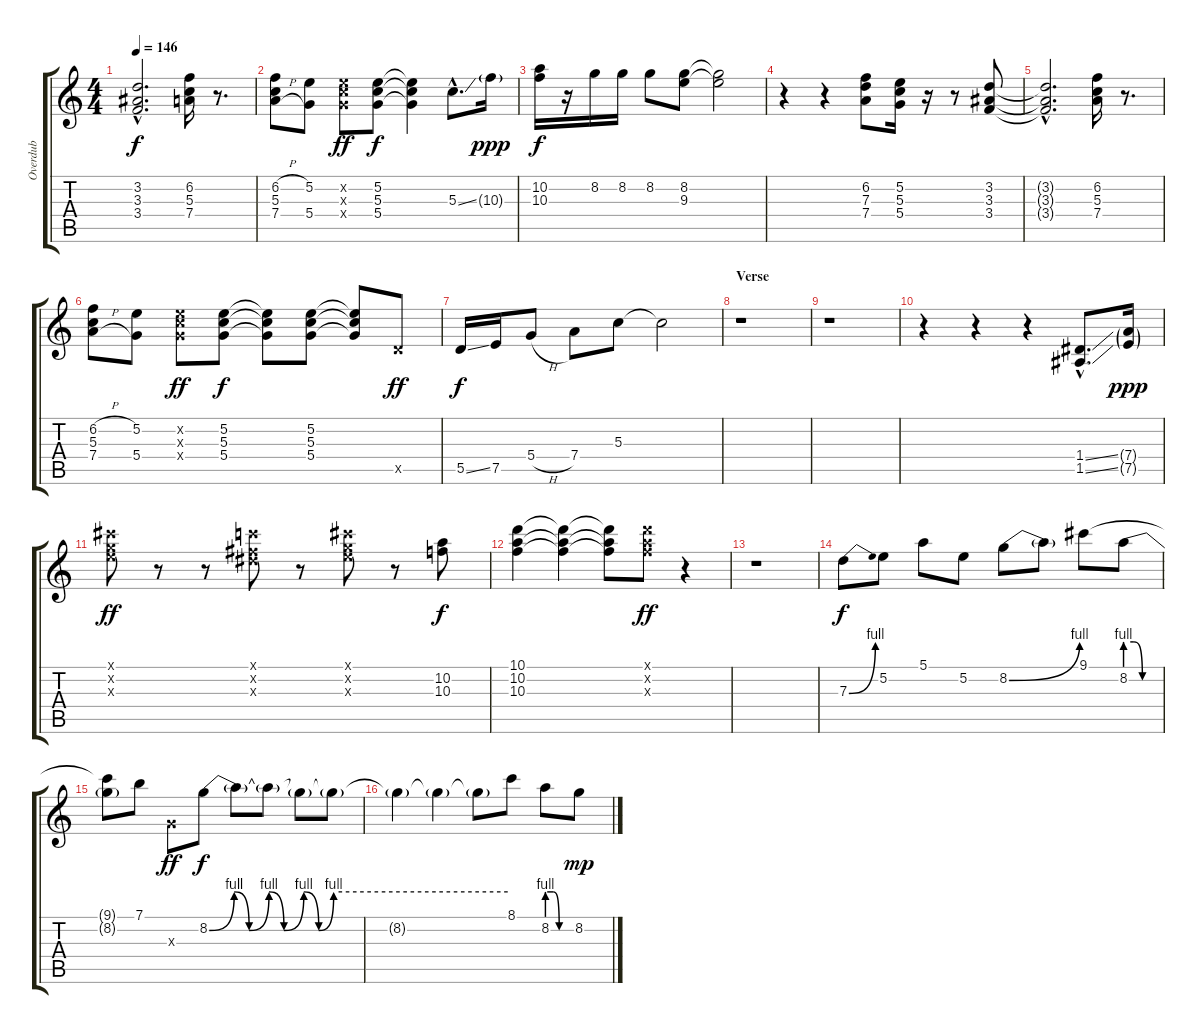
\track ("Overdub" "Overdub") {instrument fretlessbass}
\staff {score tabs}
\tuning (E4 B3 G3 D3 A2 E2) {hide}
\ts (4 4)
\tempo 146
\clef g2
\ks c
(3.2{hac t} 3.3{hac t} 3.4{hac t}).2{d dy f} (6.2 5.3 7.4).16 r.8{d} |
(6.2{h} 5.3 7.4{h}).8 (5.2 5.4).8 (5.2{x} 5.3{x} 5.4{x}).8{dy ff} (5.2 5.3 5.4).8{dy f} (5.2{t} 5.3{t} 5.4{t}).4 5.3{ss hac}.8{d} 10.3{g}.16{dy ppp} |
(10.2 10.3).16{dy f} r.16 8.2.16 8.2.16 8.2.8 (8.2 9.3).8 (8.2{t} 9.3{t}).2 |
r.4 r.4 (6.2 7.3 7.4).8 (5.2 5.3 5.4).16 r.16 r.8 (3.2 3.3 3.4).8 |
(3.2{hac t} 3.3{hac t} 3.4{hac t}).2{d} (6.2 5.3 7.4).16 r.8{d} |
(6.2{h} 5.3 7.4{h}).8 (5.2 5.4).8 (5.2{x} 5.3{x} 5.4{x}).8{dy ff} (5.2 5.3 5.4).8{dy f} (5.2{t} 5.3{t} 5.4{t}).8 (5.2 5.3 5.4).8 (5.2{t} 5.3{t} 5.4{t}).8 5.5{x}.8{dy ff} |
5.5{ss}.16{dy f} 7.5.16 5.4{h}.8 7.4.8 5.3.8 5.3{t}.2 |
\section ("" "Verse")
r.1 |
r.1 |
r.4 r.4 r.4 (1.4{ss hac} 1.5{ss hac}).8{d} (7.4{g} 7.5{g}).16{dy ppp} |
(9.1{x} 8.2{x} 9.3{x}).8{dy ff} r.8 r.8 (8.1{x} 7.2{x} 8.3{x}).8 r.8 (9.1{x} 8.2{x} 9.3{x}).8 r.8 (10.2 10.3).8{dy f} |
(10.1 10.2 10.3).4 (10.1{t} 10.2{t} 10.3{t}).4 (10.1{t} 10.2{t} 10.3{t}).8 (10.1{x} 10.2{x} 10.3{x}).8{dy ff} r.4 |
r.1 |
7.3{be (bend 0 0 60 4)}.8{dy f} 5.2.8 5.1.8 5.2.8 8.2{be (bend 0 0 60 4)}.8 8.2{t}.8 9.1.8 8.2{be (custom 0 4 15 4 30 0 60 0)}.8 |
(9.1{t} 8.2{t}).8 7.1.8 0.3{x}.8{dy ff} 8.2{be (custom 0 0 5 4 8 0 12 4 15 0 19 4 22 0 25 4 60 4)}.8{dy f} 8.2{t}.8 8.2{t}.8 8.2{t}.8 8.2{t}.8 |
8.2{t}.4 8.2{t}.4 8.2{t}.8 8.1.8 8.2{be (custom 0 4 15 4 30 0 60 0)}.8 8.2{h}.8{dy mp}
